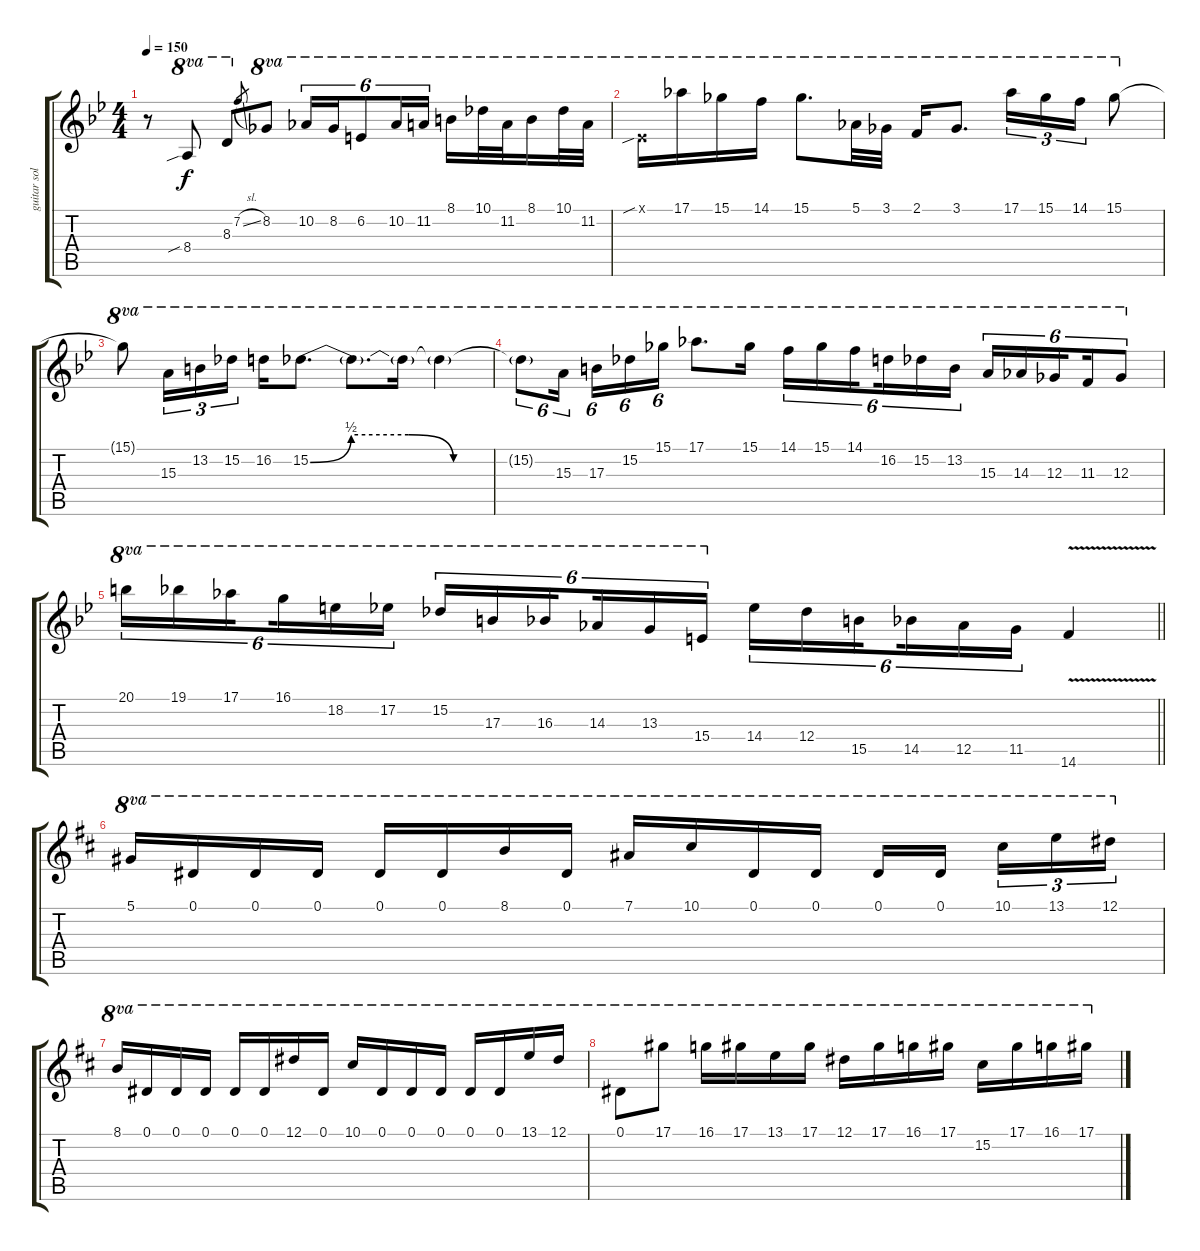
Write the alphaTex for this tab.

\track ("guitar solo" "guitar sol") {instrument electricguitarmuted}
\staff {score tabs}
\tuning (Eb4 Bb3 Gb3 Db3 Ab2 Eb2) {hide}
\ts (4 4)
\tempo 150
\clef g2
\ks bb
r.8{dy f} 8.4{sib}.8{ot 8va} 8.3.8{ot 8va} 7.2{sl}.8{gr} 8.2.8{ot 8va} 10.2.16{tu (6 4) ot 8va} 8.2.16{tu (6 4) ot 8va} 6.2.8{tu (6 4) ot 8va} 10.2.16{tu (6 4) ot 8va} 11.2.16{tu (6 4) ot 8va} 8.1.16{ot 8va} 10.1.32{ot 8va} 11.2.32{ot 8va} 8.1.16{ot 8va} 10.1.32{ot 8va} 11.2.32{ot 8va} |
0.1{sib x}.16{ot 8va} 17.1.16{ot 8va} 15.1.16{ot 8va} 14.1.16{ot 8va} 15.1.8{d ot 8va} 5.1.32{ot 8va} 3.1.32{ot 8va} 2.1.16{ot 8va} 3.1.8{d ot 8va} 17.1.16{tu (3 2) ot 8va} 15.1.16{tu (3 2) ot 8va} 14.1.16{tu (3 2) ot 8va} 15.1.8{ot 8va} |
15.1{t}.8{ot 8va} 15.3.16{tu (3 2) ot 8va} 13.2.16{tu (3 2) ot 8va} 15.2.16{tu (3 2) ot 8va} 16.2.16{ot 8va} 15.2{be (custom 0 0 10 2 24 2 35 0 60 0)}.8{d ot 8va} 15.2{t}.8{d ot 8va} 15.2{t}.16{ot 8va} 15.2{t}.4{ot 8va} |
15.2{t}.8{tu (6 4) ot 8va} 15.3.16{tu (6 4) ot 8va beam splitsecondary} 17.3.16{tu (6 4) ot 8va} 15.2.16{tu (6 4) ot 8va} 15.1.16{tu (6 4) ot 8va} 17.1.8{d ot 8va} 15.1.16{ot 8va} 14.1.16{tu (6 4) ot 8va} 15.1.16{tu (6 4) ot 8va} 14.1.16{tu (6 4) ot 8va beam splitsecondary} 16.2.16{tu (6 4) ot 8va} 15.2.16{tu (6 4) ot 8va} 13.2.16{tu (6 4) ot 8va} 15.3.16{tu (6 4) ot 8va} 14.3.16{tu (6 4) ot 8va} 12.3.16{tu (6 4) ot 8va beam splitsecondary} 11.3.16{tu (6 4) ot 8va} 12.3.8{tu (6 4) ot 8va} |
\barLineRight lightlight
20.1.16{tu (6 4) ot 8va} 19.1.16{tu (6 4) ot 8va} 17.1.16{tu (6 4) ot 8va beam splitsecondary} 16.1.16{tu (6 4) ot 8va} 18.2.16{tu (6 4) ot 8va} 17.2.16{tu (6 4) ot 8va} 15.2.16{tu (6 4) ot 8va} 17.3.16{tu (6 4) ot 8va} 16.3.16{tu (6 4) ot 8va beam splitsecondary} 14.3.16{tu (6 4) ot 8va} 13.3.16{tu (6 4) ot 8va} 15.4.16{tu (6 4) ot 8va} 14.4.16{tu (6 4)} 12.4.16{tu (6 4)} 15.5.16{tu (6 4) beam splitsecondary} 14.5.16{tu (6 4)} 12.5.16{tu (6 4)} 11.5.16{tu (6 4)} 14.6{v}.4 |
\ks d
5.1.16{ot 8va} 0.1.16{ot 8va} 0.1.16{ot 8va} 0.1.16{ot 8va} 0.1.16{ot 8va} 0.1.16{ot 8va} 8.1.16{ot 8va} 0.1.16{ot 8va} 7.1.16{ot 8va} 10.1.16{ot 8va} 0.1.16{ot 8va} 0.1.16{ot 8va} 0.1.16{ot 8va} 0.1.16{ot 8va beam splitsecondary} 10.1.16{tu (3 2) ot 8va} 13.1.16{tu (3 2) ot 8va} 12.1.16{tu (3 2) ot 8va} |
8.1.16{ot 8va} 0.1.16{ot 8va} 0.1.16{ot 8va} 0.1.16{ot 8va} 0.1.16{ot 8va} 0.1.16{ot 8va} 12.1.16{ot 8va} 0.1.16{ot 8va} 10.1.16{ot 8va} 0.1.16{ot 8va} 0.1.16{ot 8va} 0.1.16{ot 8va} 0.1.16{ot 8va} 0.1.16{ot 8va} 13.1.16{ot 8va} 12.1.16{ot 8va} |
0.1.8{ot 8va} 17.1.8{ot 8va} 16.1.16{ot 8va} 17.1.16{ot 8va} 13.1.16{ot 8va} 17.1.16{ot 8va} 12.1.16{ot 8va} 17.1.16{ot 8va} 16.1.16{ot 8va} 17.1.16{ot 8va} 15.2.16{ot 8va} 17.1.16{ot 8va} 16.1.16{ot 8va} 17.1.16{ot 8va}
